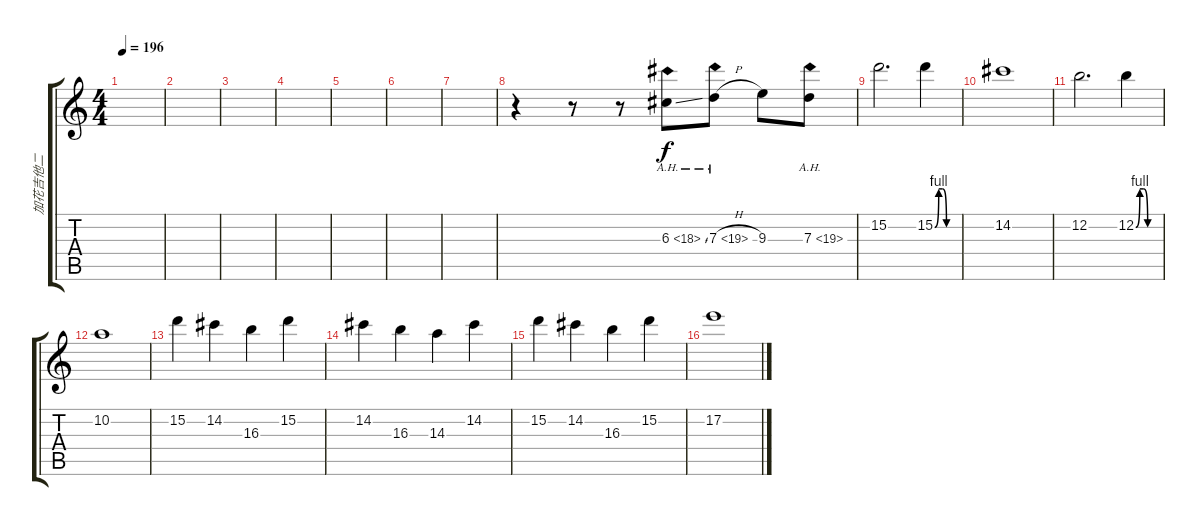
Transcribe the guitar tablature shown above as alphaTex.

\track ("加花吉他二" "加花吉他二") {instrument distortionguitar}
\staff {score tabs}
\tuning (E4 B3 G3 D3 A2 E2) {hide}
\ts (4 4)
\tempo 196
\clef g2
\ks c
|
|
|
|
|
|
|
r.4 r.8 r.8 6.3{ah 12 ss}.8 7.3{ah 12 h}.8 9.3.8 7.3{ah 12}.8 |
15.2.2{d} 15.2{be (custom 0 0 10 4 20 4 30 0 60 0)}.4 |
14.2.1 |
12.2.2{d} 12.2{be (custom 0 0 10 4 20 4 30 0 60 0)}.4 |
10.2.1 |
15.2.4 14.2.4 16.3.4 15.2.4 |
14.2.4 16.3.4 14.3.4 14.2.4 |
15.2.4 14.2.4 16.3.4 15.2.4 |
17.2.1
